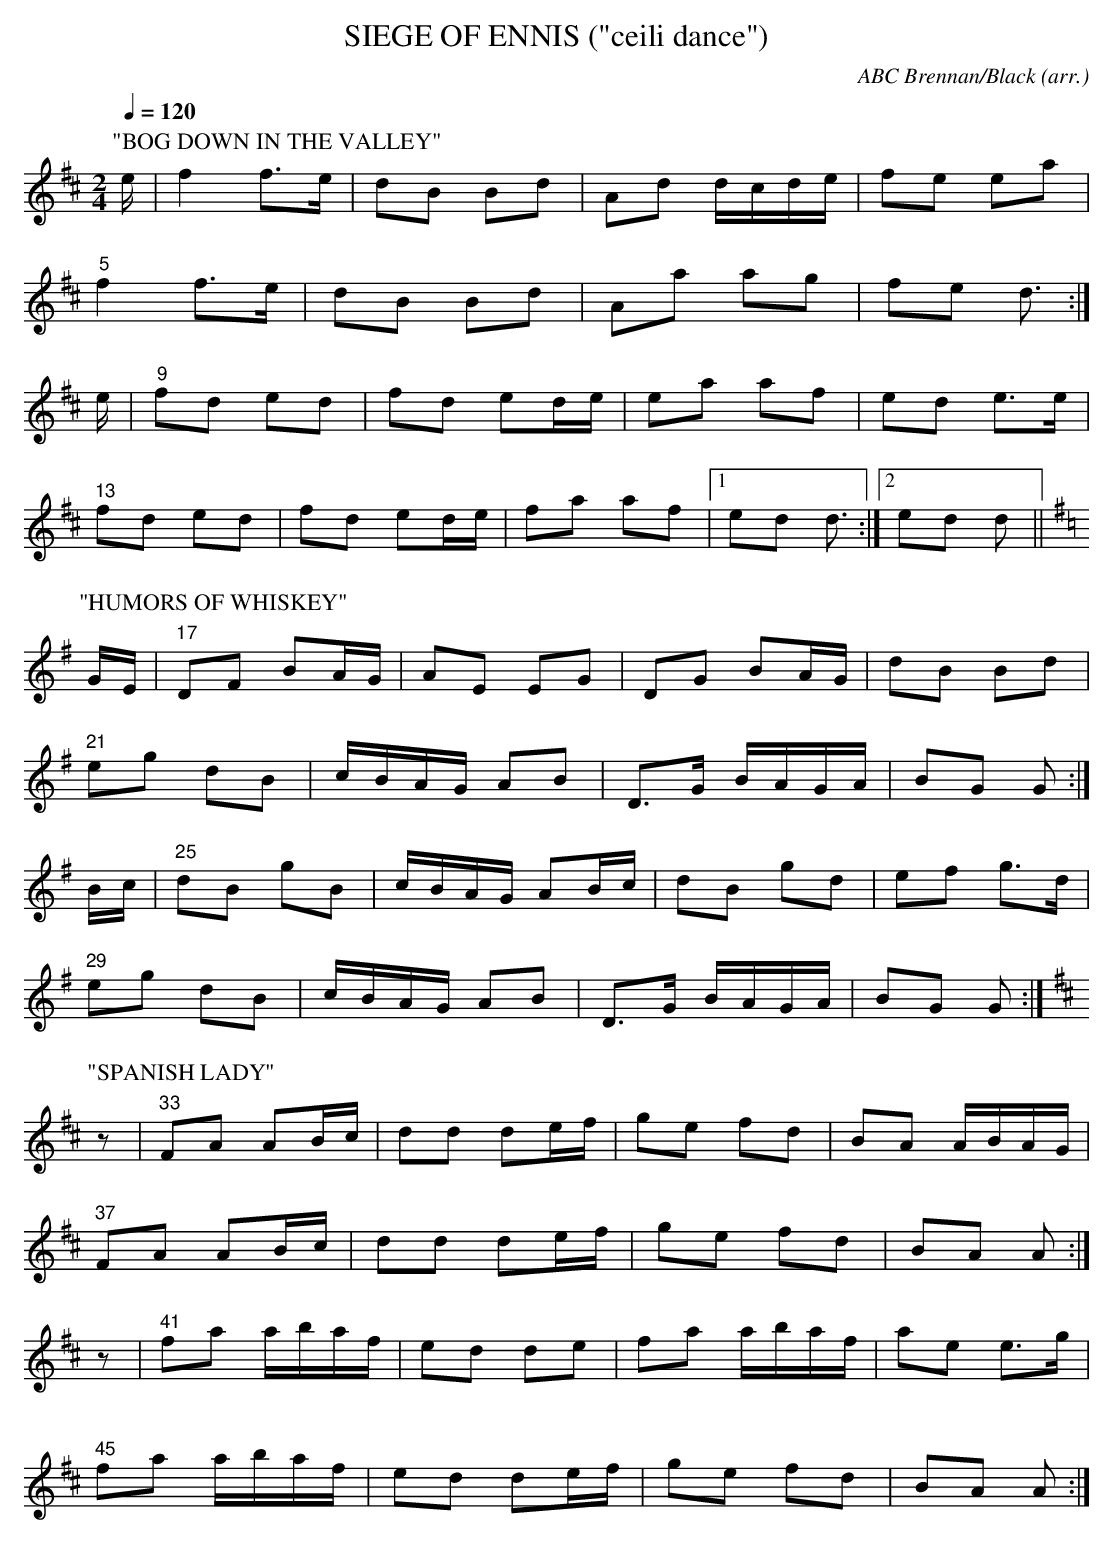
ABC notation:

X:1
T:SIEGE OF ENNIS ("ceili dance")
C:ABC Brennan/Black (arr.)
Q:1/4=120
M:2/4
L:1/16
K:D
P:"BOG DOWN IN THE VALLEY"
e|f4 f3e|d2B2 B2d2|A2d2 dcde|f2e2 e2a2|
"5"f4f3e|d2B2 B2d2|A2a2 a2g2|f2e2 d3:|
e|"9"f2d2 e2d2|f2d2 e2de|e2a2 a2f2|e2d2 e3e|
"13"f2d2 e2d2|f2d2 e2de|f2a2 a2f2|1 e2d2 d3:|2 e2d2 d2||
K:G
P:"HUMORS OF WHISKEY"
GE|"17"D2F2 B2AG|A2E2 E2G2|D2G2 B2AG|d2B2 B2d2|
"21"e2g2 d2B2|cBAG A2B2|D3G BAGA|B2G2 G2:|
Bc|"25"d2B2 g2B2|cBAG A2Bc|d2B2 g2d2|e2f2 g3d|
"29"e2g2 d2B2|cBAG A2B2|D3G BAGA|B2G2 G2:|
K:D
P:"SPANISH LADY"
z2|"33"F2A2 A2Bc|d2d2 d2ef|g2e2 f2d2|B2A2 ABAG|
"37"F2A2 A2Bc|d2d2 d2ef|g2e2 f2d2|B2A2 A2:|
z2|"41"f2a2 abaf|e2d2 d2e2|f2a2 abaf|a2e2 e3g|
"45"f2a2 abaf|e2d2 d2ef|g2e2 f2d2|B2A2 A2:|
